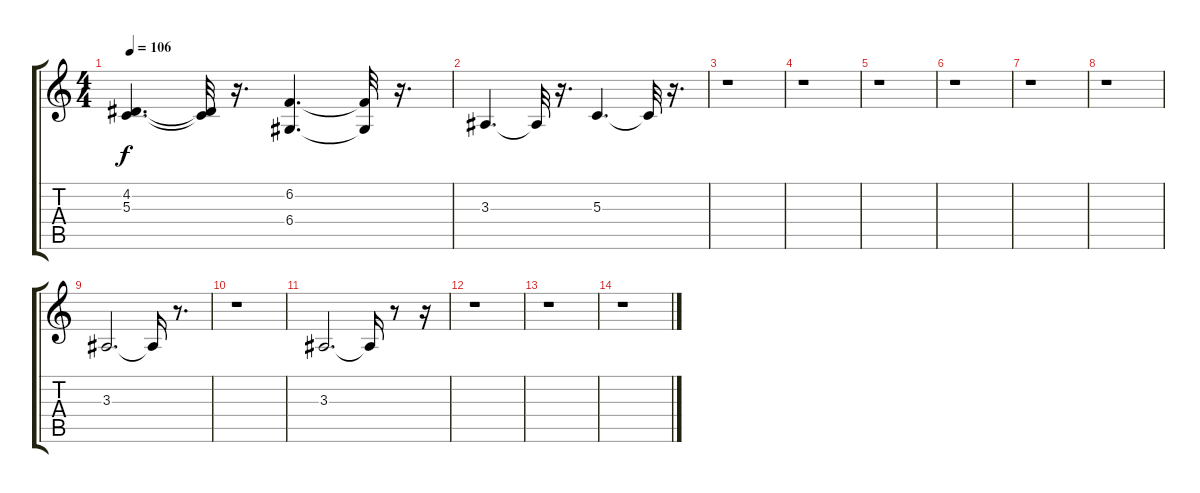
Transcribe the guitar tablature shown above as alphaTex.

\track "" {instrument acousticgrandpiano}
\staff {score tabs}
\tuning (E4 B3 G3 D3 A2 E2) {hide}
\ts (4 4)
\tempo 106
\clef g2
\ks c
(4.2 5.3).4{d dy f} (4.2{t} 5.3{t}).32 r.16{d} (6.2 6.4).4{d} (6.2{t} 6.4{t}).32 r.16{d} |
3.3.4{d} 3.3{t}.32 r.16{d} 5.3.4{d} 5.3{t}.32 r.16{d} |
r.1 |
r.1 |
r.1 |
r.1 |
r.1 |
r.1 |
3.3.2{d} 3.3{t}.16 r.8{d} |
r.1 |
3.3.2{d} 3.3{t}.16 r.8 r.16 |
r.1 |
r.1 |
r.1
